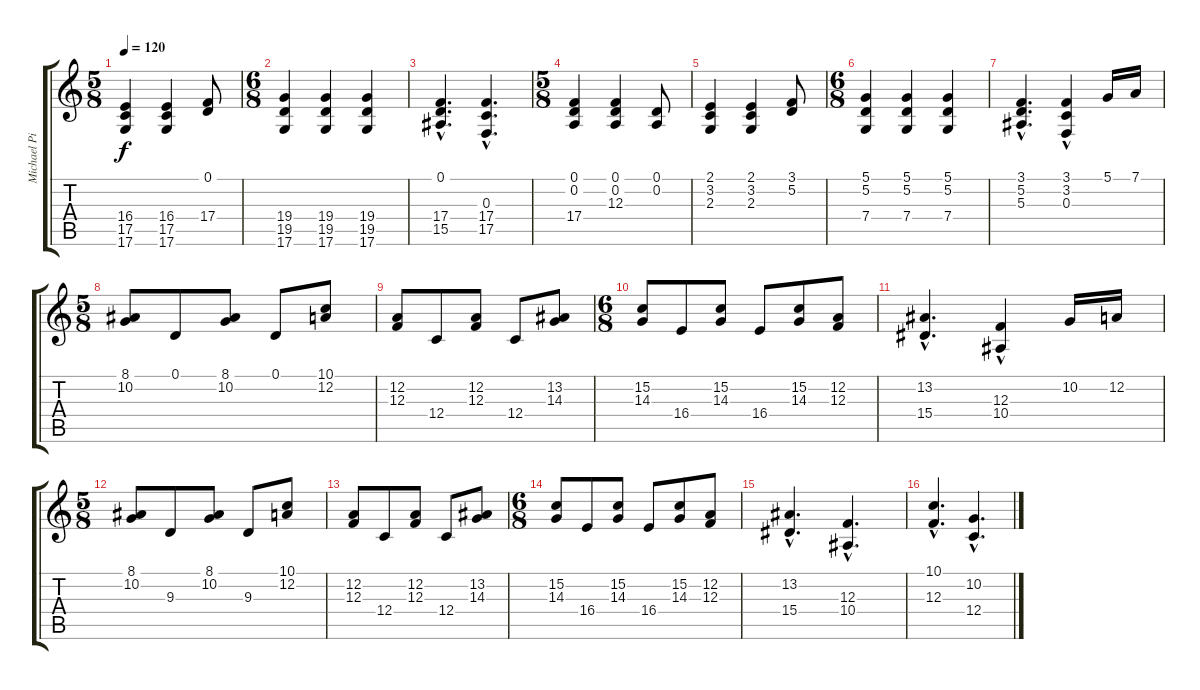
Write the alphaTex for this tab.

\track ("Michael Pinella" "Michael Pi") {instrument electricgrandpiano}
\staff {score tabs}
\tuning (D4 A3 F3 C3 G2 D2) {hide}
\ts (5 8)
\tempo 120
\clef g2
\ks c
(16.4 17.5 17.6).4{dy f} (16.4 17.5 17.6).4 (0.1 17.4).8 |
\ts (6 8)
(19.4 19.5 17.6).4 (19.4 19.5 17.6).4 (19.4 19.5 17.6).4 |
(0.1{hac} 17.4{hac} 15.5{hac}).4{d} (0.3{hac} 17.4{hac} 17.5{hac}).4{d} |
\ts (5 8)
(0.1 0.2 17.4).4 (0.1 0.2 12.3).4 (0.1 0.2).8 |
(2.1 3.2 2.3).4 (2.1 3.2 2.3).4 (3.1 5.2).8 |
\ts (6 8)
(5.1 5.2 7.4).4 (5.1 5.2 7.4).4 (5.1 5.2 7.4).4 |
(3.1{hac} 5.2{hac} 5.3{hac}).4{d} (3.1{hac} 3.2{hac} 0.3{hac}).4 5.1.16 7.1.16 |
\ts (5 8)
(8.1 10.2).8 0.1.8 (8.1 10.2).8 0.1.8 (10.1 12.2).8 |
(12.2 12.3).8 12.4.8 (12.2 12.3).8 12.4.8 (13.2 14.3).8 |
\ts (6 8)
(15.2 14.3).8 16.4.8 (15.2 14.3).8 16.4.8 (15.2 14.3).8 (12.2 12.3).8 |
(13.2{hac} 15.4{hac}).4{d} (12.3{hac} 10.4{hac}).4 10.2.16 12.2.16 |
\ts (5 8)
(8.1 10.2).8 9.3.8 (8.1 10.2).8 9.3.8 (10.1 12.2).8 |
(12.2 12.3).8 12.4.8 (12.2 12.3).8 12.4.8 (13.2 14.3).8 |
\ts (6 8)
(15.2 14.3).8 16.4.8 (15.2 14.3).8 16.4.8 (15.2 14.3).8 (12.2 12.3).8 |
(13.2{hac} 15.4{hac}).4{d} (12.3{hac} 10.4{hac}).4{d} |
(10.1{hac} 12.3{hac}).4{d} (10.2{hac} 12.4{hac}).4{d}
